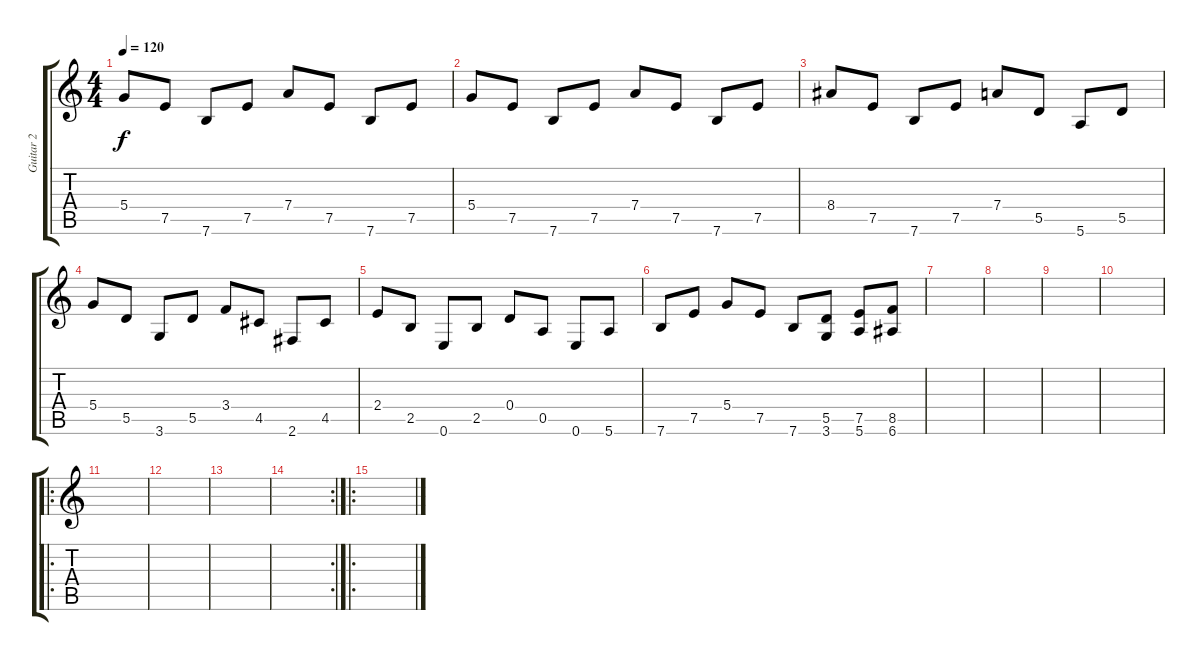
\track ("Guitar 2" "Guitar 2") {instrument electricguitarclean}
\staff {score tabs}
\tuning (E4 B3 G3 D3 A2 E2) {hide}
\ts (4 4)
\tempo 120
\clef g2
\ks c
5.4.8{dy f} 7.5.8 7.6.8 7.5.8 7.4.8 7.5.8 7.6.8 7.5.8 |
5.4.8 7.5.8 7.6.8 7.5.8 7.4.8 7.5.8 7.6.8 7.5.8 |
8.4.8 7.5.8 7.6.8 7.5.8 7.4.8 5.5.8 5.6.8 5.5.8 |
5.4.8 5.5.8 3.6.8 5.5.8 3.4.8 4.5.8 2.6.8 4.5.8 |
2.4.8 2.5.8 0.6.8 2.5.8 0.4.8 0.5.8 0.6.8 5.6.8 |
7.6.8 7.5.8 5.4.8 7.5.8 7.6.8 (5.5 3.6).8 (7.5 5.6).8 (8.5 6.6).8 |
|
|
|
|
\ro
|
|
|
\rc 2
|
\ro
